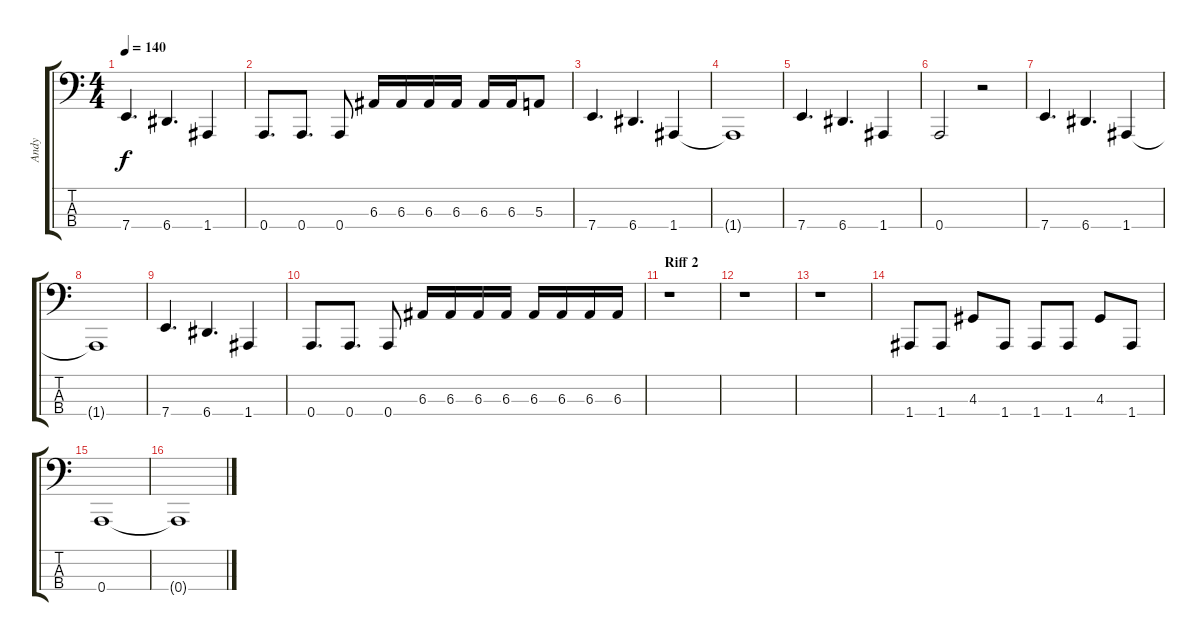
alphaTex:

\track ("Andy" "Andy") {instrument electricbasspick}
\staff {score tabs}
\tuning (D2 A1 E1 A0) {hide}
\ts (4 4)
\tempo 140
\clef f4
\ks c
7.4.4{d dy f} 6.4.4{d} 1.4.4 |
0.4.8{d} 0.4.8{d} 0.4.8 6.3.16 6.3.16 6.3.16 6.3.16 6.3.16 6.3.16 5.3.8 |
\section ("" "")
7.4.4{d} 6.4.4{d} 1.4.4 |
1.4{t}.1 |
7.4.4{d} 6.4.4{d} 1.4.4 |
0.4.2 r.2 |
7.4.4{d} 6.4.4{d} 1.4.4 |
1.4{t}.1 |
7.4.4{d} 6.4.4{d} 1.4.4 |
0.4.8{d} 0.4.8{d} 0.4.8 6.3.16 6.3.16 6.3.16 6.3.16 6.3.16 6.3.16 6.3.16 6.3.16 |
\section ("" "Riff 2")
r.1 |
r.1 |
r.1 |
1.4.8 1.4.8 4.3.8 1.4.8 1.4.8 1.4.8 4.3.8 1.4.8 |
0.4.1 |
0.4{t}.1
